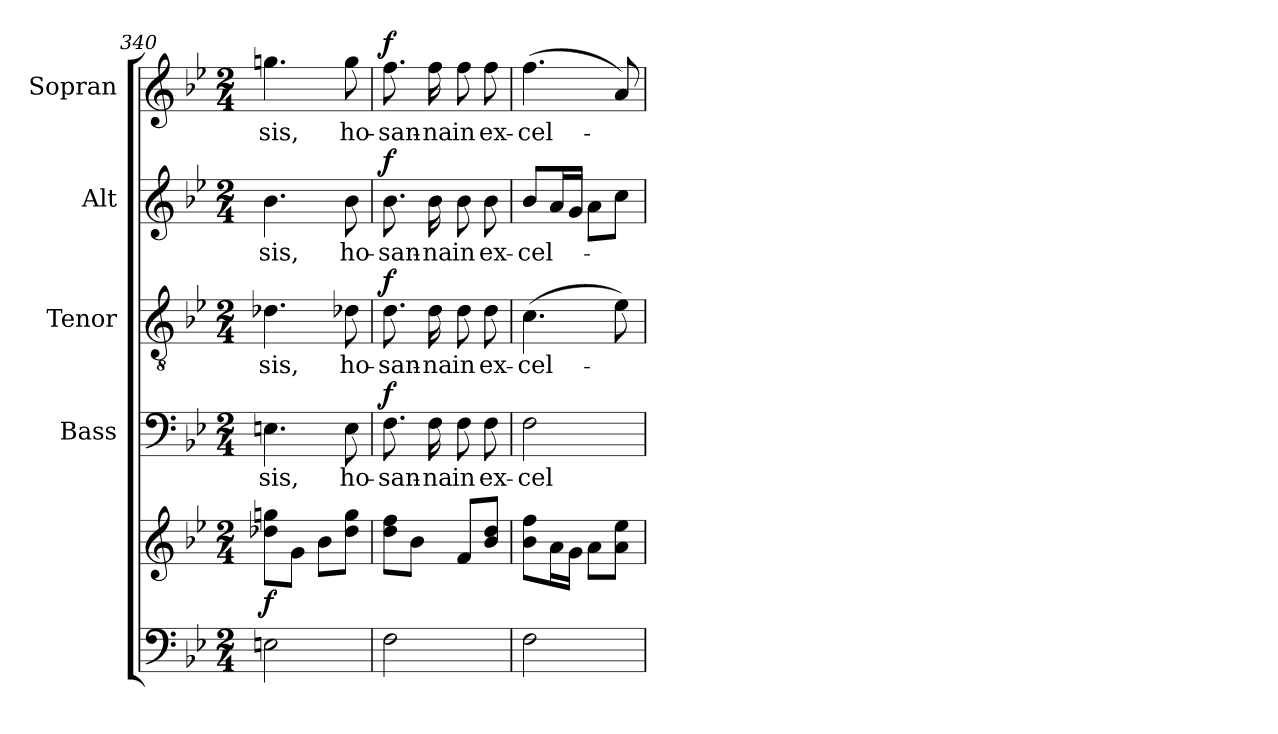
**kern	**kern	**dynam	**kern	**text	**dynam	**kern	**text	**dynam	**kern	**text	**dynam	**kern	**text	**dynam
*part5	*part5	*part5	*part4	*part4	*part4	*part3	*part3	*part3	*part2	*part2	*part2	*part1	*part1	*part1
*staff6	*staff5	*staff5/6	*staff4	*staff4	*staff4	*staff3	*staff3	*staff3	*staff2	*staff2	*staff2	*staff1	*staff1	*staff1
*	*	*	*I"Bass	*	*	*I"Tenor	*	*	*I"Alt	*	*	*I"Sopran	*	*
*	*	*	*I'B.	*	*	*I'T.	*	*	*I'A.	*	*	*I'S.	*	*
*clefF4	*clefG2	*	*clefF4	*	*	*clefGv2	*	*	*clefG2	*	*	*clefG2	*	*
*k[b-e-]	*k[b-e-]	*	*k[b-e-]	*	*	*k[b-e-]	*	*	*k[b-e-]	*	*	*k[b-e-]	*	*
*B-:	*B-:	*	*B-:	*	*	*B-:	*	*	*B-:	*	*	*B-:	*	*
*M2/4	*M2/4	*	*M2/4	*	*	*M2/4	*	*	*M2/4	*	*	*M2/4	*	*
=340	=340	=340	=340	=340	=340	=340	=340	=340	=340	=340	=340	=340	=340	=340
!	!	!LO:DY:b	!	!LO:LY:b	!	!	!LO:LY:b	!	!	!LO:LY:b	!	!	!LO:LY:b	!
2En\	8dd-X\ 8ggn\L	f	4.En\	-sis,	.	4.d-X\	-sis,	.	4.b-\	-sis,	.	4.ggn\	-sis,	.
.	8g\J	.	.	.	.	.	.	.	.	.	.	.	.	.
.	8b-\L	.	.	.	.	.	.	.	.	.	.	.	.	.
!	!	!	!	!LO:LY:b	!	!	!LO:LY:b	!	!	!LO:LY:b	!	!	!LO:LY:b	!
.	8dd-\ 8gg\J	.	8E\	ho-	.	8d-X\	ho-	.	8b-\	ho-	.	8gg\	ho-	.
=341	=341	=341	=341	=341	=341	=341	=341	=341	=341	=341	=341	=341	=341	=341
!	!	!	!	!LO:LY:b	!LO:DY:a	!	!LO:LY:b	!LO:DY:a	!	!LO:LY:b	!LO:DY:a	!	!LO:LY:b	!LO:DY:a
2F\	8dd\ 8ff\L	.	8.F\	-san-	f	8.d\	-san-	f	8.b-\	-san-	f	8.ff\	-san-	f
.	8b-\J	.	.	.	.	.	.	.	.	.	.	.	.	.
!	!	!	!	!LO:LY:b	!	!	!LO:LY:b	!	!	!LO:LY:b	!	!	!LO:LY:b	!
.	.	.	16F\	-na	.	16d\	-na	.	16b-\	-na	.	16ff\	-na	.
!	!	!	!	!LO:LY:b	!	!	!LO:LY:b	!	!	!LO:LY:b	!	!	!LO:LY:b	!
.	8f/L	.	8F\	in	.	8d\	in	.	8b-\	in	.	8ff\	in	.
!	!	!	!	!LO:LY:b	!	!	!LO:LY:b	!	!	!LO:LY:b	!	!	!LO:LY:b	!
.	8b-/ 8dd/J	.	8F\	ex-	.	8d\	ex-	.	8b-\	ex-	.	8ff\	ex-	.
=342	=342	=342	=342	=342	=342	=342	=342	=342	=342	=342	=342	=342	=342	=342
!	!	!	!	!LO:LY:b	!	!	!LO:LY:b	!	!	!LO:LY:b	!	!	!LO:LY:b	!
2F\	8b-\ 8ff\L	.	2F\	-cel-	.	(>4.c\	-cel-	.	8b-/L	-cel-	.	(>4.ff\	-cel-	.
.	16a\L	.	.	.	.	.	.	.	16a/L	.	.	.	.	.
.	16g\JJ	.	.	.	.	.	.	.	16g/JJ	.	.	.	.	.
.	8a\L	.	.	.	.	.	.	.	8a\L	.	.	.	.	.
.	8a\ 8ee-\J	.	.	.	.	8e-\)	.	.	8cc\J	.	.	8a/)	.	.
=	=	=	=	=	=	=	=	=	=	=	=	=	=	=
*-	*-	*-	*-	*-	*-	*-	*-	*-	*-	*-	*-	*-	*-	*-
